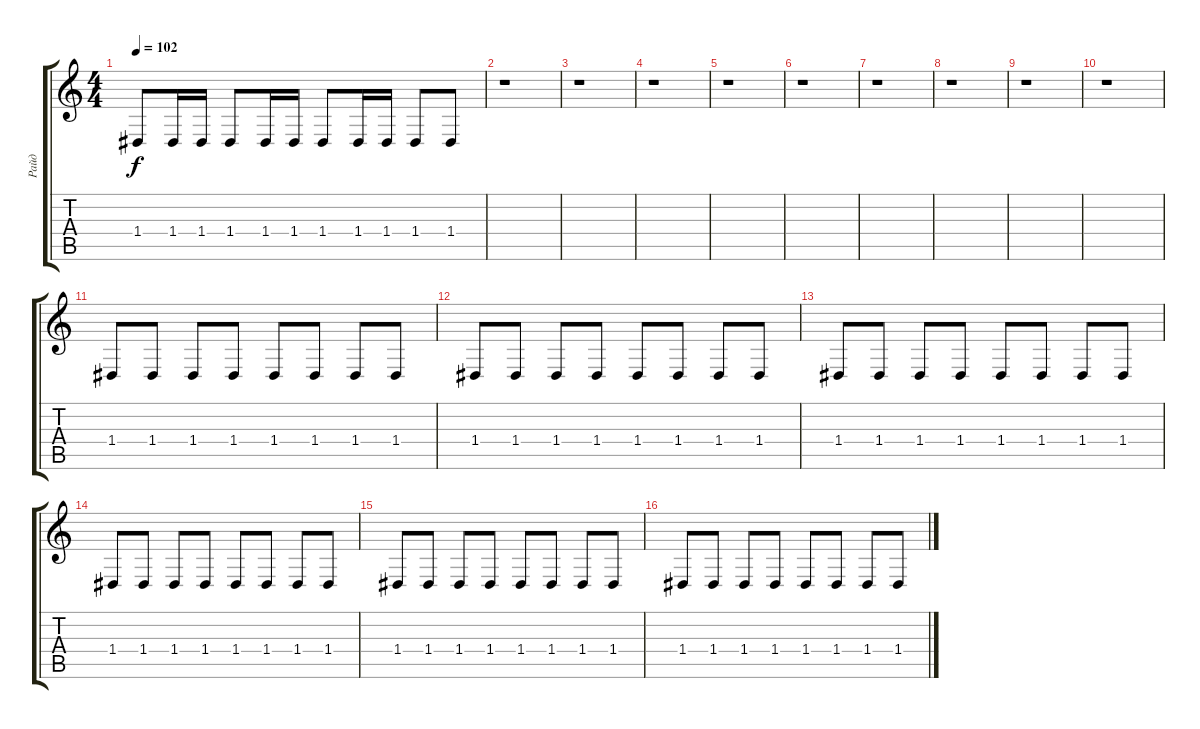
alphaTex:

\track ("Райд" "Райд") {instrument acousticgrandpiano}
\staff {score tabs}
\tuning (E4 B3 G3 D3 A2 E2) {hide}
\ts (4 4)
\tempo 102
\clef g2
\ks c
1.4.8{dy f} 1.4.16 1.4.16 1.4.8 1.4.16 1.4.16 1.4.8 1.4.16 1.4.16 1.4.8 1.4.8 |
r.1 |
r.1 |
r.1 |
r.1 |
r.1 |
r.1 |
r.1 |
r.1 |
r.1 |
1.4.8 1.4.8 1.4.8 1.4.8 1.4.8 1.4.8 1.4.8 1.4.8 |
1.4.8 1.4.8 1.4.8 1.4.8 1.4.8 1.4.8 1.4.8 1.4.8 |
1.4.8 1.4.8 1.4.8 1.4.8 1.4.8 1.4.8 1.4.8 1.4.8 |
1.4.8 1.4.8 1.4.8 1.4.8 1.4.8 1.4.8 1.4.8 1.4.8 |
1.4.8 1.4.8 1.4.8 1.4.8 1.4.8 1.4.8 1.4.8 1.4.8 |
1.4.8 1.4.8 1.4.8 1.4.8 1.4.8 1.4.8 1.4.8 1.4.8
